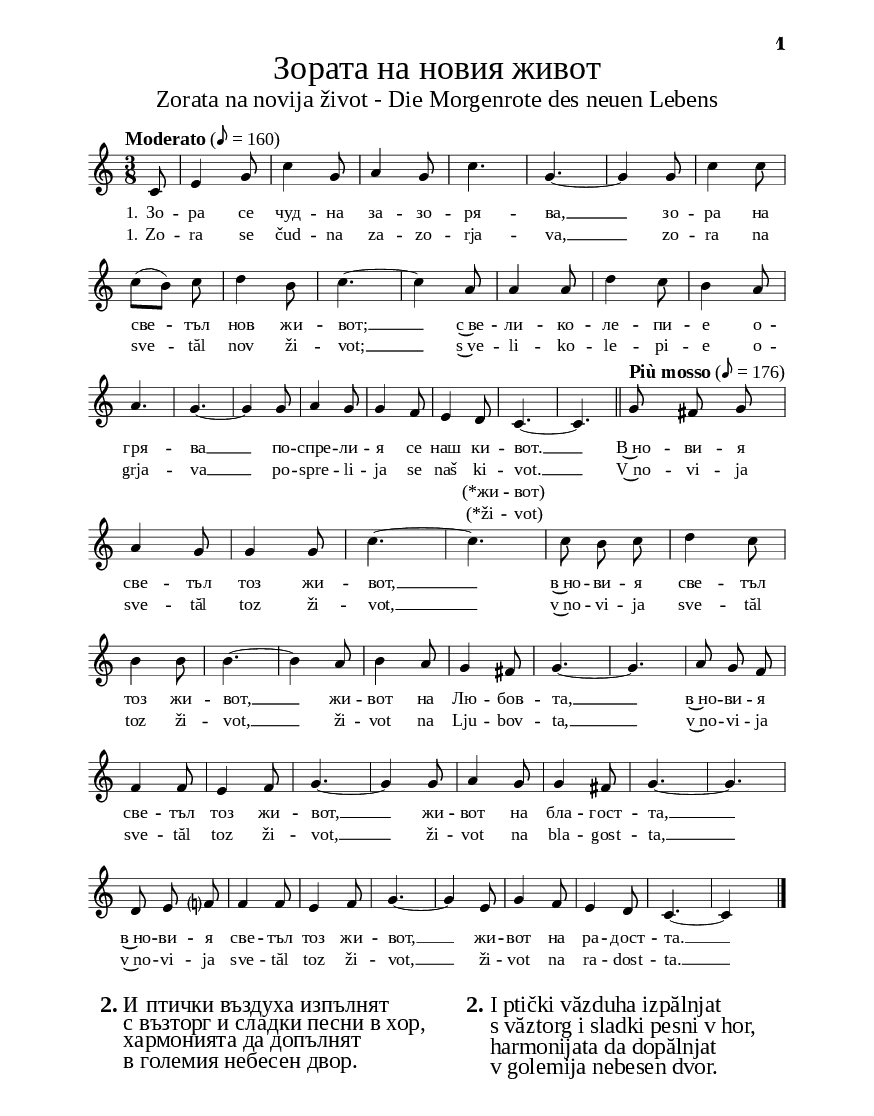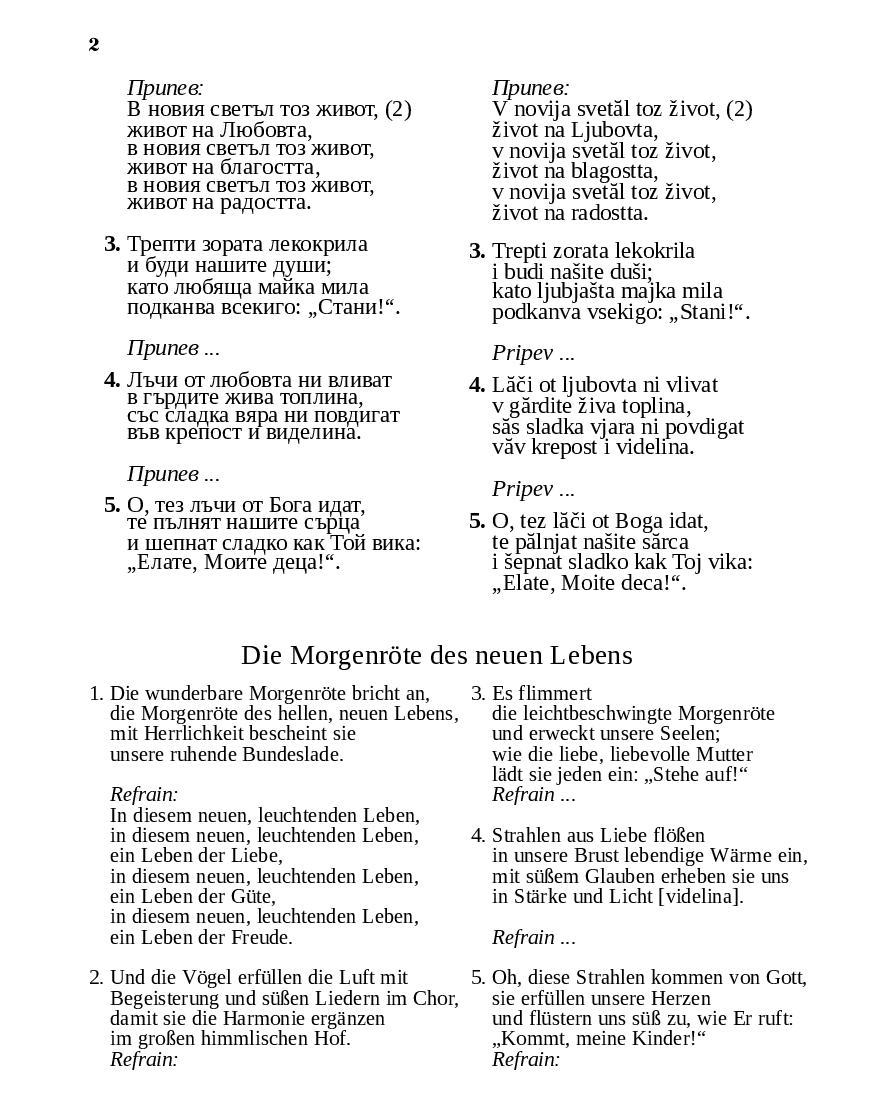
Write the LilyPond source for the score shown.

\version "2.24.4"

% include paper part and global functions
\include "include/globals.ily"

\bookpart {
  \label #'ref016
  \tocItem \markup "Зората на новия живот – Zorata na novija život"
  \include "include/bookpart-paper.ily"
  \score {
    \include "include/score-layout.ily"

    \new Voice \absolute  {
      \clef treble
      \key c \major
      \time 3/8
      \tempoFunc "Moderato" 8 "160"
      \partial 8
      \autoBeamOff
      c'8 |e'4 g'8|c''4 g'8 |a'4 g'8 |c''4.| g'4. ~ |  g'4 g'8 |
      c''4 c''8| \break \once \autoBeamOn c''8 ([  b'8  ])  \noBeam  c''8 |d''4 b'8  |c''4. ~ | c''4  a'8| a'4 a'8|
      d''4  c''8|  b'4 a'8| \break a'4. | g'4. ~ | g'4  g'8 | a'4 g'8 | g'4 f'8 |
      e'4 d'8 | c'4. ~ | c'4.  |   \bar "||"
      \tempoFunc "Più mosso" 8 "176"
      g'8  fis'8 g'8 | \break a'4 g'8 | g'4 g'8 | c''4. ~ |
      c''4.  |   c''8 b'8 c''8| d''4 c''8 |  \break b'4  b'8 | b'4. ~ | b'4   a'8| b'4 a'8 |
      g'4 fis'8 | g'4. ~ | g'4.  |  a'8 g'8 f'8 | \break f'4 f'8 | e'4 f'8 | g'4. ~ |
      g'4  g'8 | a'4 g'8 | g'4 fis'8 | g'4. ~ | g'4. | \break d'8 e'8 f'?8| f'4 f'8 |
      e'4 f'8 | g'4. ~ |g'4  e'8 | g'4 f'8 | e'4 d'8 | c'4. ~ | c' 4 s8 | \bar "|."
    }

    \addlyrics {
      \set stanza = "1." Зо -- ра се чуд -- на за -- зо -- ря -- ва, __ зо --
      ра на све -- тъл нов жи -- вот; __ с~ве -- ли -- ко --
      ле -- пи -- е о -- гря -- ва __  по -- спре -- ли -- я се
      наш ки -- вот. __  В~но -- ви -- я све -- тъл тоз жи -- вот, __
      в~но -- ви -- я све -- тъл тоз жи -- вот, __  жи -- вот на
      Лю -- бов -- та, __   в~но -- ви -- я све -- тъл тоз жи -- вот, __
      жи -- вот на бла -- гост -- та, __  в~но -- ви -- я све -- тъл
      тоз жи -- вот, __  жи -- вот на ра -- дост -- та. __
    }

    \addlyrics {
      \set stanza = "1." Zo -- ra se čud -- na za -- zo -- rja -- va, __ zo --
      ra na sve -- tăl nov ži -- vot; __ s~ve -- li -- ko --
      le -- pi -- e o -- grja -- va __  po -- spre -- li -- ja se
      naš ki -- vot. __  V~no -- vi -- ja sve -- tăl toz ži -- vot, __
      v~no -- vi -- ja sve -- tăl toz ži -- vot, __  ži -- vot na
      Lju -- bov -- ta, __   v~no -- vi -- ja sve -- tăl toz ži -- vot, __
      ži -- vot na bla -- gost -- ta, __  v~no -- vi -- ja sve -- tăl
      toz ži -- vot, __  ži -- vot na ra -- dost -- ta. __
    }
    \addlyrics {
      \repeat unfold 32 { \skip 2 } (*жи -- вот)}
      \addlyrics {
        \repeat unfold 32 { \skip 2 } (*ži -- vot)}

        \header {
          title = \titleFunc "Зората на новия живот" "Zorata na novija život - Die Morgenrote des neuen Lebens"
        }

        \midi{}
      }

      \markup \abs-fontsize #11 \override #`(baseline-skip . ,bgCoupletBaselineSkip) {
        \fill-line {
          \hspace #0.1
          \column {
            \vspace #1
            \line {
              \bold "2."
              \column {
                "И птички въздуха изпълнят"
                "с възторг и сладки песни в хор,"
                "хармонията да допълнят"
                "в големия небесен двор."
              }
            }
          }
          \hspace #0.1
          % adds horizontal spacing between columns
          \column {
            \vspace #1
            \line {
              \bold "2."
              \column {
                "I ptički văzduha izpălnjat"
                "s văztorg i sladki pesni v hor,"
                "harmonijata da dopălnjat"
                "v golemija nebesen dvor."
              }
            }
            % adds vertical spacing between verses
          }\hspace #0.1
        }
      }
      \pageBreak

      \markup \abs-fontsize #11 \override #`(baseline-skip . ,bgCoupletBaselineSkip) {
        \fill-line {
          \hspace #0.1
          \column {
            \vspace #1
            \line{ \italic"    Припев:"}
            %\vspace #0.3
            \line {
              "   "
              \column {
                "В новия светъл тоз живот, (2)"
                "живот на Любовта,"
                "в новия светъл тоз живот,"
                "живот на благостта,"
                "в новия светъл тоз живот,"
                "живот на радостта."
              }
            }
            \vspace #1
            \line {
              \bold "3."
              \column {
                "Трепти зората лекокрила"
                "и буди нашите души;"
                "като любяща майка мила"
                "подканва всекиго: „Стани!“."
              }
            }
            \vspace #1
            \line {
              \bold " "
              \column {
                \italic "  Припев ..."
              }
            }
            \vspace #0.5
            \line {
              \bold "4."
              \column {
                "Лъчи от любовта ни вливат"
                "в гърдите жива топлина,"
                "със сладка вяра ни повдигат"
                "във крепост и виделина."
              }
            }
            \vspace #1
            \line {
              \bold " "
              \column {
                \italic"  Припев ..."
              }
            }
            \vspace #0.5
            \line {
              \bold "5."
              \column {
                "О, тез лъчи от Бога идат,"
                "те пълнят нашите сърца"
                "и шепнат сладко как Той вика:"
                "„Елате, Mоите деца!“."
              }
            }
          }
          \hspace #0.1
          % adds horizontal spacing between columns
          \column {
            % adds vertical spacing between verses
            \vspace #1
            \line{ \italic"    Припев:"}
            \line {
              "   "
              \column {
                "V novija svetăl toz život, (2)"
                "život na Ljubovta,"
                "v novija svetăl toz život,"
                "život na blagostta,"
                "v novija svetăl toz život,"
                "život na radostta."
              }
            }
            \vspace #1
            \line {
              \bold "3."
              \column {
                "Trepti zorata lekokrila"
                "i budi našite duši;"
                "kato ljubjašta majka mila"
                "podkanva vsekigo: „Stani!“."
              }
            }
            \vspace #1
            \line {
              \bold " "
              \column {
                \italic "  Pripev ..."
              }
            }
            \vspace #0.5
            \line {
              \bold "4."
              \column {
                "Lăči ot ljubovta ni vlivat"
                "v gărdite živa toplina,"
                "săs sladka vjara ni povdigat"
                "văv krepost i videlina."
              }
            }
            \vspace #1
            \line {
              \bold " "
              \column {
                \italic"  Pripev ..."
              }
            }
            \vspace #0.5
            \line {
              \bold "5."
              \column {
                "O, tez lăči ot Boga idat,"
                "te pălnjat našite sărca"
                "i šepnat sladko kak Toj vika:"
                "„Elate, Moite deca!“."
              }
            }
          }\hspace #0.1
        }
      }

      \markup \vspace #2
      % include foreign translation(s) of the song
      \version "2.24.3"

\markup \fill-line { \fontsize #deTitleFontSize "Die Morgenröte des neuen Lebens" }
\markup \null
\markup \null
\markup \fontsize #+2.3 {

  \override #'(baseline-skip . 2.8)

  \column {
    \line { 1. Die wunderbare Morgenröte bricht an, }
    \line {   "   " die Morgenröte des hellen, neuen Lebens, }
    \line {   "   " mit Herrlichkeit bescheint sie}
    \line {   "   " unsere ruhende Bundeslade.}
    \line { " " }
    \line { "   " \italic { Refrain:}  }
    \line {   "   "In diesem neuen, leuchtenden Leben, }
     \line {   "   "in diesem neuen, leuchtenden Leben, }
    \line {   "   "ein Leben der Liebe, }
    \line {   "   " in diesem neuen, leuchtenden Leben, }
    \line {   "   " ein Leben der Güte, }
    \line {   "   "in diesem neuen, leuchtenden Leben, }
    \line {   "   "ein Leben der Freude.}

    \line { " " }
    \line { 2. Und die Vögel erfüllen die Luft mit }
    \line {   "   "Begeisterung und süßen Liedern im Chor, }
    \line {   "   " damit sie die Harmonie ergänzen }
    \line {   "   " im großen himmlischen Hof. }

    \line { "   " \italic { Refrain:}  }

  }
 \hspace #1
  \override #'(baseline-skip . 2.8)
 

  \column {
    \line { 3. Es flimmert  }
    \line {   "   " die leichtbeschwingtе Morgenröte }
    \line {   "   " und erweckt unsere Seelen; }
    \line {   "   " wie die liebe, liebevolle Mutter }
    \line {   "   " lädt sie jeden ein: „Stehe auf!“ }
    \line { "   " \italic { Refrain } ... }
    \line { " " }

    \line { 4. Strahlen aus Liebe flößen }
    \line {   "   " in unsere Brust lebendige Wärme ein, }
    \line {   "   " mit süßem Glauben erheben sie uns }
    \line {   "   " in Stärke und Licht [videlina].}

    \line { " " }
    \line { "   " \italic { Refrain } ... }

    \line { " " }
    \line { 5. Oh, diese Strahlen kommen von Gott, }
    \line {   "   " sie erfüllen unsere Herzen }
    \line {   "   " und flüstern uns süß zu, wie Er ruft: }
    \line {   "   " „Kommt, meine Kinder!“}
    \line { "   " \italic { Refrain:}  }

  }
}


    } % bookpart
